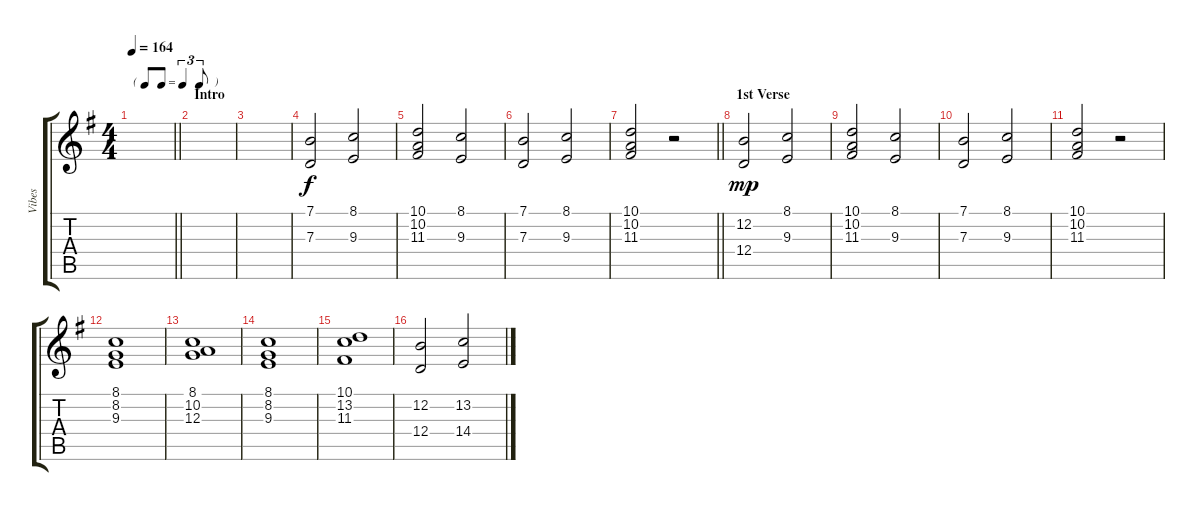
\track ("Vibes" "Vibes") {instrument vibraphone}
\staff {score tabs}
\tuning (E4 B3 G3 D3 A2 E2) {hide}
\ts (4 4)
\tf triplet8th
\tempo 164
\clef g2
\barLineRight lightlight
\ks g
|
\section ("" "Intro")
|
|
(7.1 7.3).2 (8.1 9.3).2 |
(10.1 10.2 11.3).2 (8.1 9.3).2 |
(7.1 7.3).2 (8.1 9.3).2 |
\barLineRight lightlight
(10.1 10.2 11.3).2 r.2 |
\section ("" "1st Verse")
(12.2 12.4).2{dy mp} (8.1 9.3).2 |
(10.1 10.2 11.3).2 (8.1 9.3).2 |
(7.1 7.3).2 (8.1 9.3).2 |
(10.1 10.2 11.3).2 r.2 |
(8.1 8.2 9.3).1 |
(8.1 10.2 12.3).1 |
(8.1 8.2 9.3).1 |
(10.1 13.2 11.3).1 |
(12.2 12.4).2 (13.2 14.4).2
